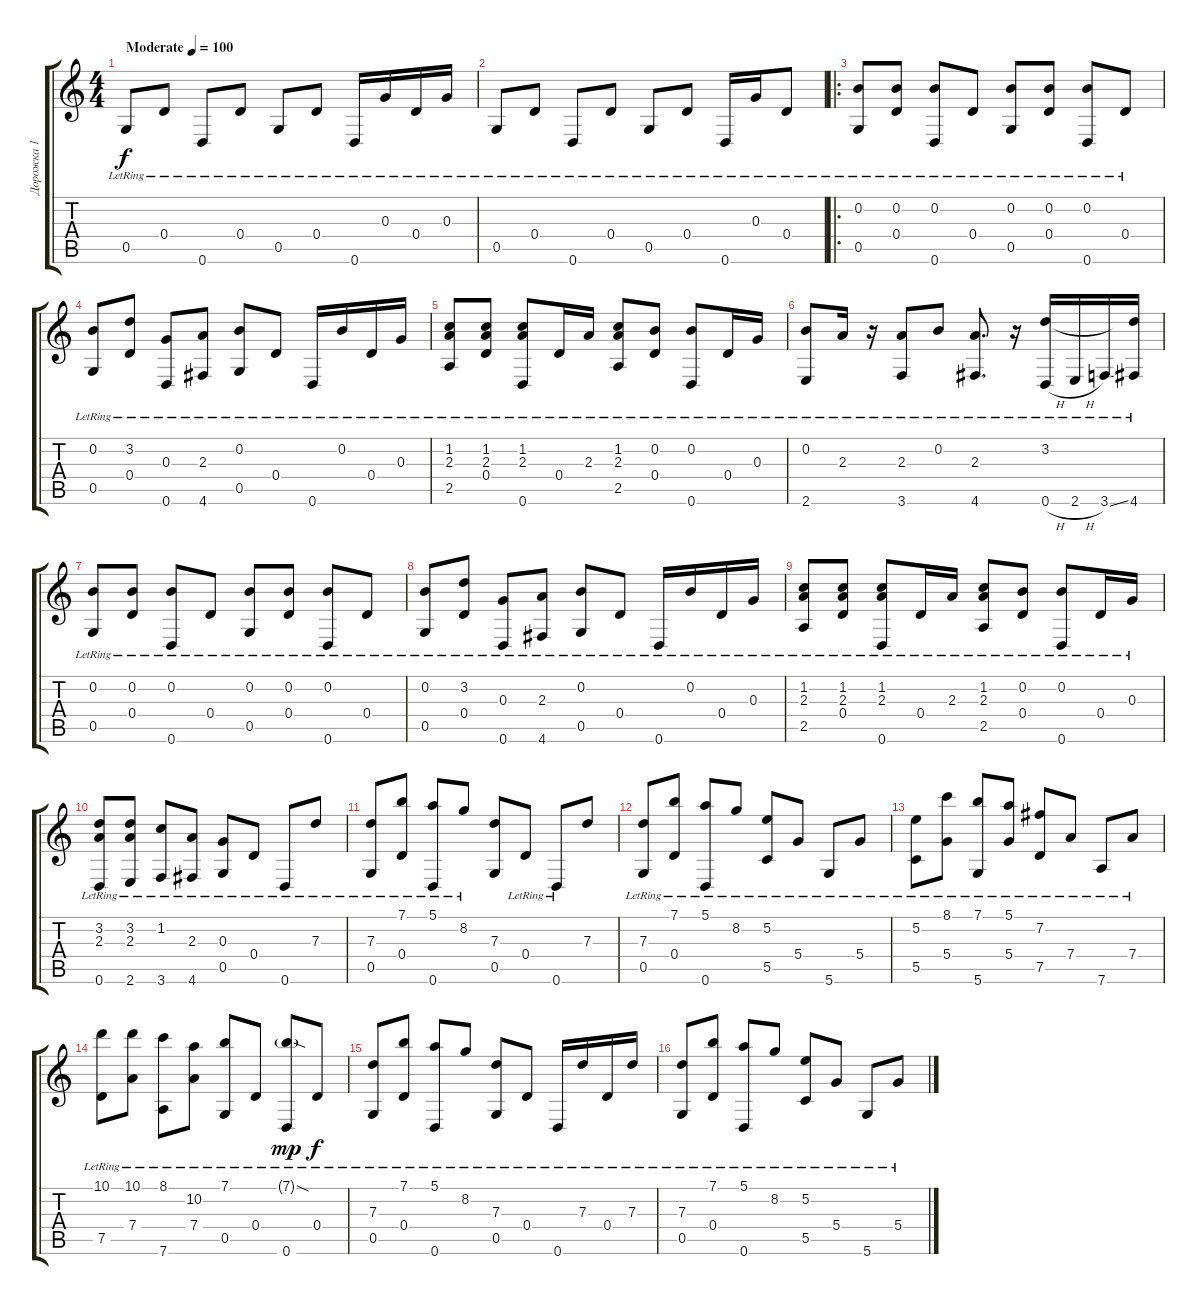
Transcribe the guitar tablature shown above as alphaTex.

\track ("Дорожка 1" "Дорожка 1") {instrument acousticguitarsteel}
\staff {score tabs}
\tuning (E4 B3 G3 D3 G2 D2) {hide}
\ts (4 4)
\tempo (100 "Moderate")
\clef g2
\ks c
0.5{lr}.8{dy f instrument acousticguitarsteel} 0.4{lr}.8 0.6{lr}.8 0.4{lr}.8 0.5{lr}.8 0.4{lr}.8 0.6{lr}.16 0.3{lr}.16 0.4{lr}.16 0.3{lr}.16 |
0.5{lr}.8 0.4{lr}.8 0.6{lr}.8 0.4{lr}.8 0.5{lr}.8 0.4{lr}.8 0.6{lr}.16 0.3{lr}.16 0.4{lr}.8 |
\ro
(0.2{lr} 0.5{lr}).8 (0.2{lr} 0.4{lr}).8 (0.2{lr} 0.6{lr}).8 0.4{lr}.8 (0.2{lr} 0.5{lr}).8 (0.2{lr} 0.4{lr}).8 (0.2{lr} 0.6{lr}).8 0.4{lr}.8 |
(0.2{lr} 0.5{lr}).8 (3.2{lr} 0.4{lr}).8 (0.3{lr} 0.6{lr}).8 (2.3{lr} 4.6{lr}).8 (0.2{lr} 0.5{lr}).8 0.4{lr}.8 0.6{lr}.16 0.2{lr}.16 0.4{lr}.16 0.3{lr}.16 |
(1.2{lr} 2.3{lr} 2.5{lr}).8 (1.2{lr} 2.3{lr} 0.4{lr}).8 (1.2{lr} 2.3{lr} 0.6{lr}).8 0.4{lr}.16 2.3{lr}.16 (1.2{lr} 2.3{lr} 2.5{lr}).8 (0.2{lr} 0.4{lr}).8 (0.2{lr} 0.6{lr}).8 0.4{lr}.16 0.3{lr}.16 |
(0.2{lr} 2.6{lr}).8 2.3{lr}.16 r.16 (2.3{lr} 3.6{lr}).8 0.2{lr}.8 (2.3{lr} 4.6{lr}).8{d} r.16 (3.2{lr} 0.6{h lr}).16 2.6{h lr}.16 3.6{ss lr}.16 (3.2{t} 4.6{lr}).16 |
(0.2{lr} 0.5{lr}).8 (0.2{lr} 0.4{lr}).8 (0.2{lr} 0.6{lr}).8 0.4{lr}.8 (0.2{lr} 0.5{lr}).8 (0.2{lr} 0.4{lr}).8 (0.2{lr} 0.6{lr}).8 0.4{lr}.8 |
(0.2{lr} 0.5{lr}).8 (3.2{lr} 0.4{lr}).8 (0.3{lr} 0.6{lr}).8 (2.3{lr} 4.6{lr}).8 (0.2{lr} 0.5{lr}).8 0.4{lr}.8 0.6{lr}.16 0.2{lr}.16 0.4{lr}.16 0.3{lr}.16 |
(1.2{lr} 2.3{lr} 2.5{lr}).8 (1.2{lr} 2.3{lr} 0.4{lr}).8 (1.2{lr} 2.3{lr} 0.6{lr}).8 0.4{lr}.16 2.3{lr}.16 (1.2{lr} 2.3{lr} 2.5{lr}).8 (0.2{lr} 0.4{lr}).8 (0.2{lr} 0.6{lr}).8 0.4{lr}.16 0.3{lr}.16 |
(3.2{lr} 2.3{lr} 0.6{lr}).8 (3.2{lr} 2.3{lr} 2.6{lr}).8 (1.2{lr} 3.6{lr}).8 (2.3{lr} 4.6{lr}).8 (0.3{lr} 0.5{lr}).8 0.4{lr}.8 0.6{lr}.8 7.3{lr}.8 |
(7.3{lr} 0.5{lr}).8 (7.1{lr} 0.4{lr}).8 (5.1{lr} 0.6{lr}).8 8.2{lr}.8 (7.3 0.5).8 0.4{lr}.8 0.6{lr}.8 7.3.8 |
(7.3{lr} 0.5{lr}).8 (7.1{lr} 0.4{lr}).8 (5.1{lr} 0.6{lr}).8 8.2{lr}.8 (5.2{lr} 5.5{lr}).8 5.4{lr}.8 5.6{lr}.8 5.4{lr}.8 |
(5.2{lr} 5.5{lr}).8 (8.1{lr} 5.4{lr}).8 (7.1{lr} 5.6{lr}).8 (5.1{lr} 5.4{lr}).8 (7.2{lr} 7.5{lr}).8 7.4{lr}.8 7.6{lr}.8 7.4{lr}.8 |
(10.1{lr} 7.5{lr}).8 (10.1{lr} 7.4{lr}).8 (8.1{lr} 7.6{lr}).8 (10.2{lr} 7.4{lr}).8 (7.1{lr} 0.5{lr}).8 0.4{lr}.8 (7.1{sod g lr} 0.6{lr}).8{dy mp} 0.4{lr}.8{dy f} |
(7.3{lr} 0.5{lr}).8 (7.1{lr} 0.4{lr}).8 (5.1{lr} 0.6{lr}).8 8.2{lr}.8 (7.3{lr} 0.5{lr}).8 0.4{lr}.8 0.6{lr}.16 7.3{lr}.16 0.4{lr}.16 7.3{lr}.16 |
(7.3{lr} 0.5{lr}).8 (7.1{lr} 0.4{lr}).8 (5.1{lr} 0.6{lr}).8 8.2{lr}.8 (5.2{lr} 5.5{lr}).8 5.4{lr}.8 5.6{lr}.8 5.4{lr}.8
